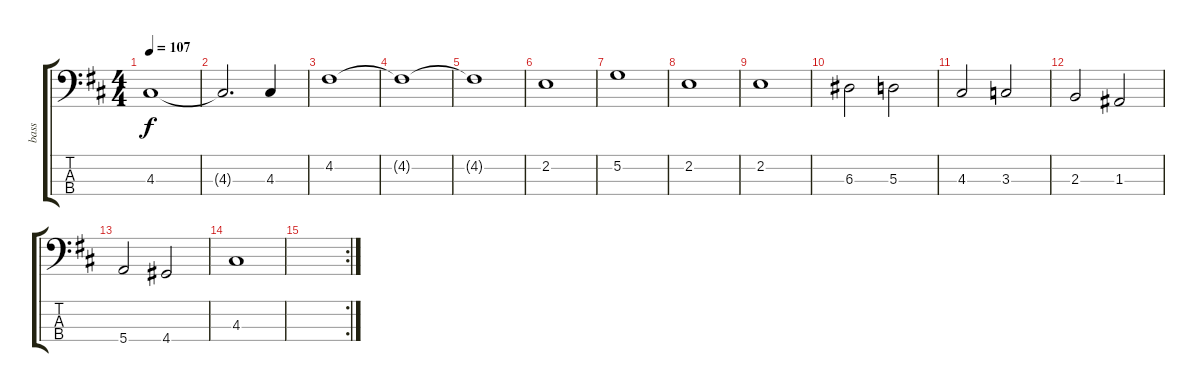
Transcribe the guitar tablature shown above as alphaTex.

\track ("bass" "bass") {instrument acousticbass}
\staff {score tabs}
\tuning (G2 D2 A1 E1) {hide}
\ts (4 4)
\tempo 107
\clef f4
\ks d
4.3.1{dy f} |
4.3{t}.2{d} 4.3.4 |
4.2.1 |
4.2{t}.1 |
4.2{t}.1 |
2.2.1 |
5.2.1 |
2.2.1 |
2.2.1 |
6.3.2 5.3.2 |
4.3.2 3.3.2 |
2.3.2 1.3.2 |
5.4.2 4.4.2 |
4.3.1 |
\rc 2
